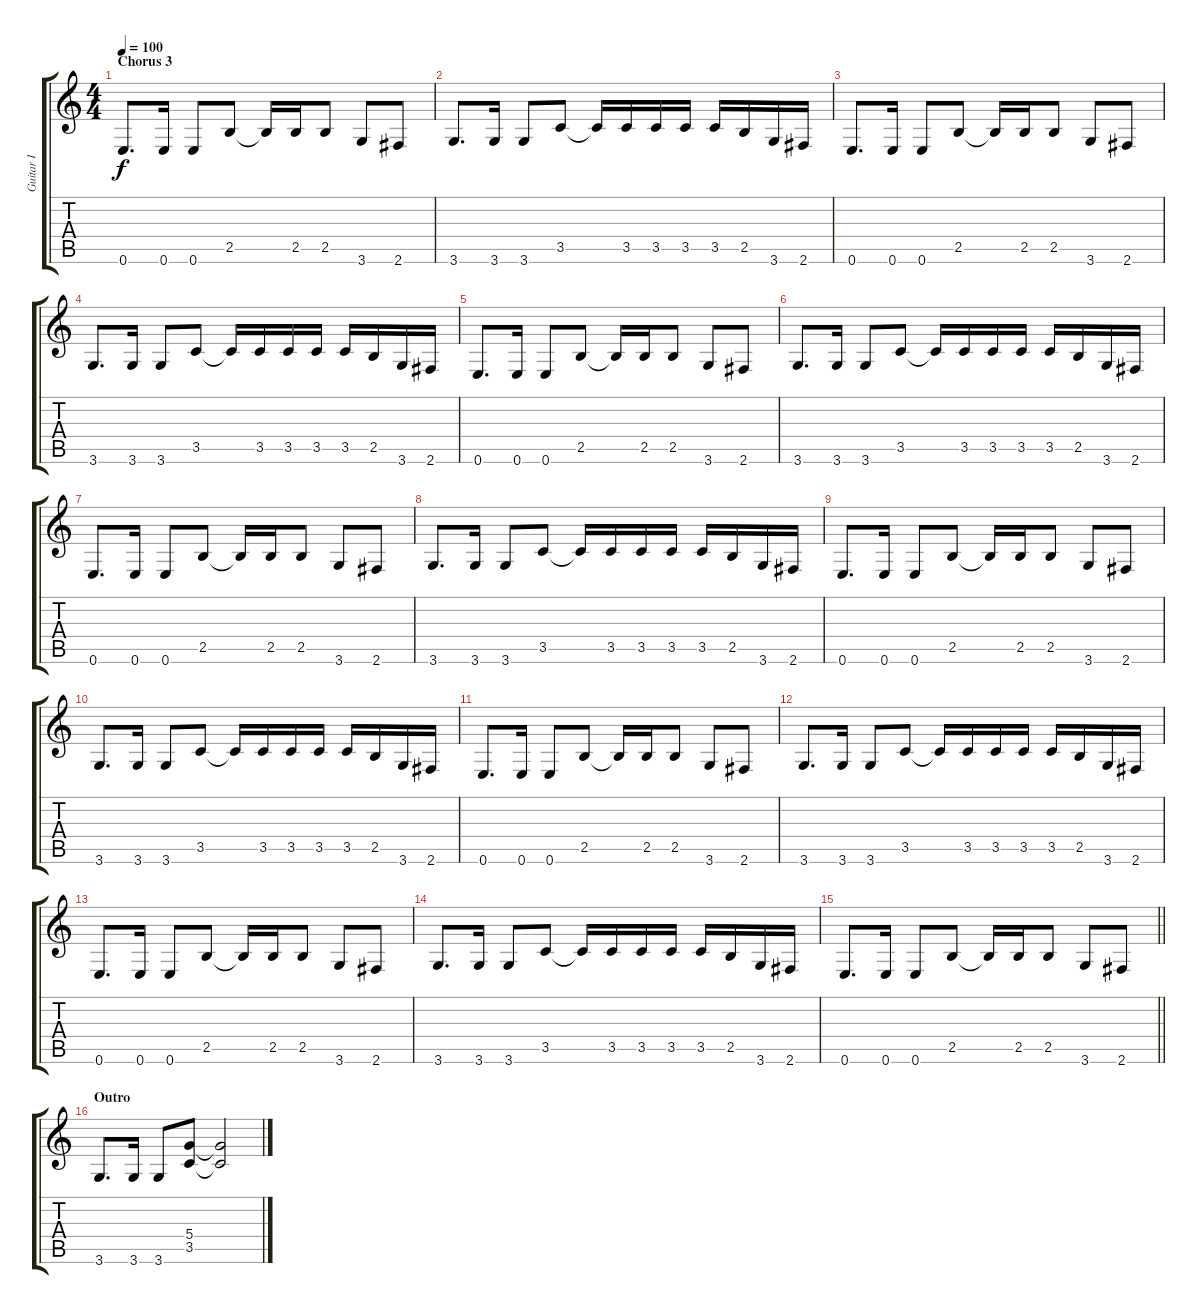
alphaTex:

\track ("Guitar I" "Guitar I") {instrument overdrivenguitar}
\staff {score tabs}
\tuning (E4 B3 G3 D3 A2 E2) {hide}
\ts (4 4)
\section ("" "Chorus 3")
\tempo 100
\clef g2
\ks c
0.6.8{d dy f} 0.6.16 0.6.8 2.5.8 2.5{t}.16 2.5.16 2.5.8 3.6.8 2.6.8 |
3.6.8{d} 3.6.16 3.6.8 3.5.8 3.5{t}.16 3.5.16 3.5.16 3.5.16 3.5.16 2.5.16 3.6.16 2.6.16 |
0.6.8{d} 0.6.16 0.6.8 2.5.8 2.5{t}.16 2.5.16 2.5.8 3.6.8 2.6.8 |
3.6.8{d} 3.6.16 3.6.8 3.5.8 3.5{t}.16 3.5.16 3.5.16 3.5.16 3.5.16 2.5.16 3.6.16 2.6.16 |
0.6.8{d} 0.6.16 0.6.8 2.5.8 2.5{t}.16 2.5.16 2.5.8 3.6.8 2.6.8 |
3.6.8{d} 3.6.16 3.6.8 3.5.8 3.5{t}.16 3.5.16 3.5.16 3.5.16 3.5.16 2.5.16 3.6.16 2.6.16 |
0.6.8{d} 0.6.16 0.6.8 2.5.8 2.5{t}.16 2.5.16 2.5.8 3.6.8 2.6.8 |
3.6.8{d} 3.6.16 3.6.8 3.5.8 3.5{t}.16 3.5.16 3.5.16 3.5.16 3.5.16 2.5.16 3.6.16 2.6.16 |
0.6.8{d} 0.6.16 0.6.8 2.5.8 2.5{t}.16 2.5.16 2.5.8 3.6.8 2.6.8 |
3.6.8{d} 3.6.16 3.6.8 3.5.8 3.5{t}.16 3.5.16 3.5.16 3.5.16 3.5.16 2.5.16 3.6.16 2.6.16 |
0.6.8{d} 0.6.16 0.6.8 2.5.8 2.5{t}.16 2.5.16 2.5.8 3.6.8 2.6.8 |
3.6.8{d} 3.6.16 3.6.8 3.5.8 3.5{t}.16 3.5.16 3.5.16 3.5.16 3.5.16 2.5.16 3.6.16 2.6.16 |
0.6.8{d} 0.6.16 0.6.8 2.5.8 2.5{t}.16 2.5.16 2.5.8 3.6.8 2.6.8 |
3.6.8{d} 3.6.16 3.6.8 3.5.8 3.5{t}.16 3.5.16 3.5.16 3.5.16 3.5.16 2.5.16 3.6.16 2.6.16 |
\barLineRight lightlight
0.6.8{d} 0.6.16 0.6.8 2.5.8 2.5{t}.16 2.5.16 2.5.8 3.6.8 2.6.8 |
\section ("" "Outro")
3.6.8{d} 3.6.16 3.6.8 (5.4 3.5).8 (5.4{t} 3.5{t}).2
